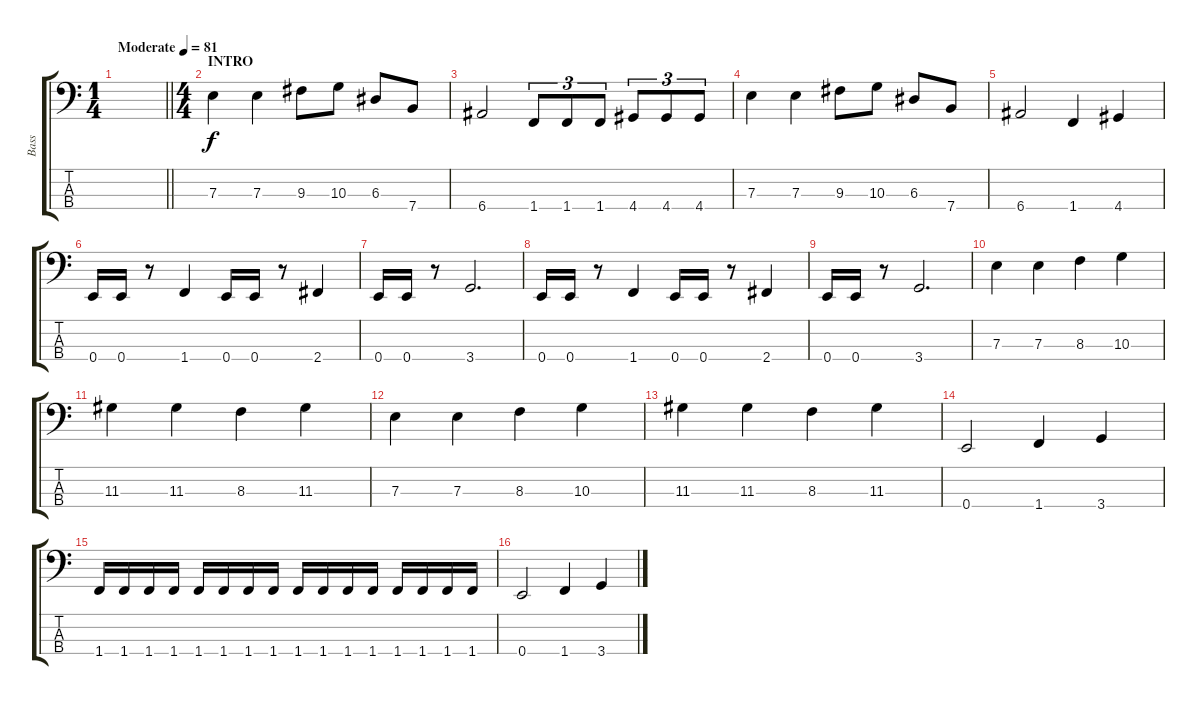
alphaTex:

\track ("Bass" "Bass") {instrument electricbasspick}
\staff {score tabs}
\tuning (G2 D2 A1 E1) {hide}
\ts (1 4)
\tempo (81 "Moderate")
\clef f4
\barLineRight lightlight
\ks c
|
\ts (4 4)
\section ("" "INTRO")
7.3.4 7.3.4 9.3.8 10.3.8 6.3.8 7.4.8 |
6.4.2 1.4.8{tu (3 2)} 1.4.8{tu (3 2)} 1.4.8{tu (3 2)} 4.4.8{tu (3 2)} 4.4.8{tu (3 2)} 4.4.8{tu (3 2)} |
7.3.4 7.3.4 9.3.8 10.3.8 6.3.8 7.4.8 |
6.4.2 1.4.4 4.4.4 |
0.4.16 0.4.16 r.8 1.4.4 0.4.16 0.4.16 r.8 2.4.4 |
0.4.16 0.4.16 r.8 3.4.2{d} |
0.4.16 0.4.16 r.8 1.4.4 0.4.16 0.4.16 r.8 2.4.4 |
0.4.16 0.4.16 r.8 3.4.2{d} |
7.3.4 7.3.4 8.3.4 10.3.4 |
11.3.4 11.3.4 8.3.4 11.3.4 |
7.3.4 7.3.4 8.3.4 10.3.4 |
11.3.4 11.3.4 8.3.4 11.3.4 |
0.4.2 1.4.4 3.4.4 |
1.4.16 1.4.16 1.4.16 1.4.16 1.4.16 1.4.16 1.4.16 1.4.16 1.4.16 1.4.16 1.4.16 1.4.16 1.4.16 1.4.16 1.4.16 1.4.16 |
0.4.2 1.4.4 3.4.4
